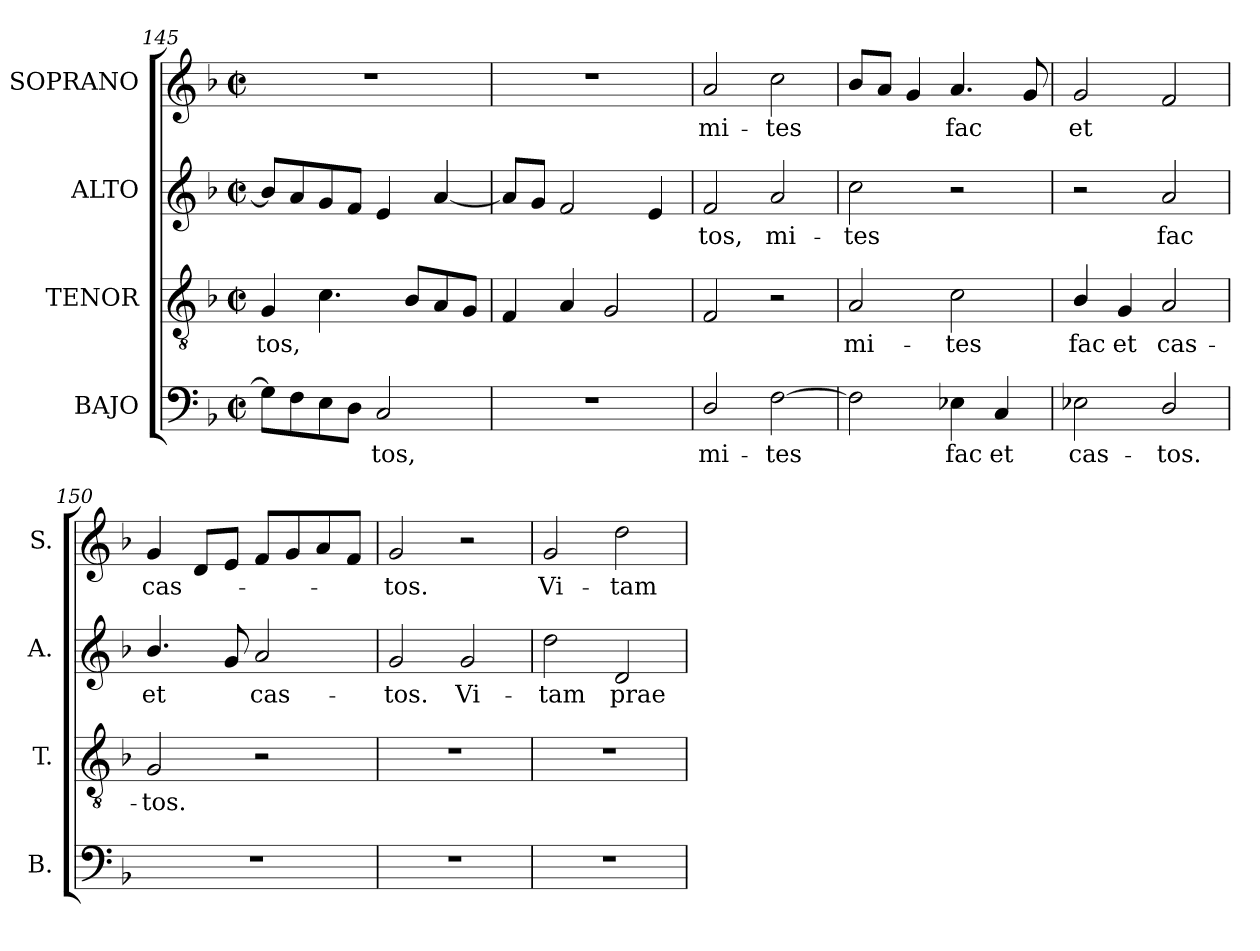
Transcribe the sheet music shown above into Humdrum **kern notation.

**kern	**text	**kern	**text	**kern	**text	**kern	**text
*part4	*part4	*part3	*part3	*part2	*part2	*part1	*part1
*staff4	*staff4	*staff3	*staff3	*staff2	*staff2	*staff1	*staff1
*I"BAJO	*	*I"TENOR	*	*I"ALTO	*	*I"SOPRANO	*
*I'B.	*	*I'T.	*	*I'A.	*	*I'S.	*
*clefF4	*	*clefGv2	*	*clefG2	*	*clefG2	*
*	*	*ITrd7c12	*	*	*	*	*
*k[b-]	*	*k[b-]	*	*k[b-]	*	*k[b-]	*
*F:	*	*F:	*	*F:	*	*F:	*
*M2/2	*	*M2/2	*	*M2/2	*	*M2/2	*
*met(c|)	*	*met(c|)	*	*met(c|)	*	*met(c|)	*
=145	=145	=145	=145	=145	=145	=145	=145
!	!	!	!LO:LY:b:color=#000000	!	!	!	!
8Gi\L]	.	4GGi/	tos,	8b-i/L]	.	1r	.
8Fi\	.	.	.	8ai/	.	.	.
8Ei\	.	4.Ci\	.	8gi/	.	.	.
8Di\J	.	.	.	8fi/J	.	.	.
!	!LO:LY:b:color=#000000	!	!	!	!	!	!
2Ci/	-tos,	.	.	4ei/	.	.	.
.	.	8BB-i/L	.	.	.	.	.
.	.	8AAi/	.	[4ai/	.	.	.
.	.	8GGi/J	.	.	.	.	.
=146	=146	=146	=146	=146	=146	=146	=146
1r	.	4FFi/	.	8ai/L]	.	1r	.
.	.	.	.	8gi/J	.	.	.
.	.	4AAi/	.	2fi/	.	.	.
.	.	2GGi/	.	.	.	.	.
.	.	.	.	4ei/	.	.	.
=147	=147	=147	=147	=147	=147	=147	=147
!	!LO:LY:b:color=#000000	!	!	!	!	!	!
!	!	!	!	!	!LO:LY:b:color=#000000	!	!
!	!	!	!	!	!	!	!LO:LY:b:color=#000000
2Di/	mi-	2FFi/	.	2fi/	-tos,	2ai/	mi-
!	!LO:LY:b:color=#000000	!	!	!	!	!	!
!	!	!	!	!	!LO:LY:b:color=#000000	!	!
!	!	!	!	!	!	!	!LO:LY:b:color=#000000
[2Fi\	-tes	2r	.	2ai/	mi-	2cci\	-tes
!!LO:LB:g=z
=148	=148	=148	=148	=148	=148	=148	=148
!	!	!	!LO:LY:b:color=#000000	!	!	!	!
!	!	!	!	!	!LO:LY:b:color=#000000	!	!
2Fi\]	.	2AAi/	mi-	2cci\	-tes	8b-i/L	.
.	.	.	.	.	.	8ai/J	.
.	.	.	.	.	.	4gi/	.
!	!LO:LY:b:color=#000000	!	!	!	!	!	!
!	!	!	!LO:LY:b:color=#000000	!	!	!	!
!	!	!	!	!	!	!	!LO:LY:b:color=#000000
4E-Xi\	fac	2Ci\	-tes	2r	.	4.ai/	fac
!	!LO:LY:b:color=#000000	!	!	!	!	!	!
4Ci/	et	.	.	.	.	.	.
.	.	.	.	.	.	8gi/	.
=149	=149	=149	=149	=149	=149	=149	=149
!	!LO:LY:b:color=#000000	!	!	!	!	!	!
!	!	!	!LO:LY:b:color=#000000	!	!	!	!
!	!	!	!	!	!	!	!LO:LY:b:color=#000000
2E-Xi\	cas-	4BB-i/	fac	2r	.	2gi/	et
!	!	!	!LO:LY:b:color=#000000	!	!	!	!
.	.	4GGi/	et	.	.	.	.
!	!LO:LY:b:color=#000000	!	!	!	!	!	!
!	!	!	!LO:LY:b:color=#000000	!	!	!	!
!	!	!	!	!	!LO:LY:b:color=#000000	!	!
2Di/	-tos.	2AAi/	cas-	2ai/	fac	2fi/	.
=150	=150	=150	=150	=150	=150	=150	=150
!	!	!	!LO:LY:b:color=#000000	!	!	!	!
!	!	!	!	!	!LO:LY:b:color=#000000	!	!
!	!	!	!	!	!	!	!LO:LY:b:color=#000000
1r	.	2GGi/	-tos.	4.b-i/	et	4gi/	cas-
.	.	.	.	.	.	8di/L	.
.	.	.	.	8gi/	.	8ei/J	.
!	!	!	!	!	!LO:LY:b:color=#000000	!	!
.	.	2r	.	2ai/	cas-	8fi/L	.
.	.	.	.	.	.	8gi/	.
.	.	.	.	.	.	8ai/	.
.	.	.	.	.	.	8fi/J	.
=151	=151	=151	=151	=151	=151	=151	=151
!	!	!	!	!	!LO:LY:b:color=#000000	!	!
!	!	!	!	!	!	!	!LO:LY:b:color=#000000
1r	.	1r	.	2gi/	-tos.	2gi/	-tos.
!	!	!	!	!	!LO:LY:b:color=#000000	!	!
.	.	.	.	2gi/	Vi-	2r	.
=152	=152	=152	=152	=152	=152	=152	=152
!	!	!	!	!	!LO:LY:b:color=#000000	!	!
!	!	!	!	!	!	!	!LO:LY:b:color=#000000
1r	.	1r	.	2ddi\	-tam	2gi/	Vi-
!	!	!	!	!	!LO:LY:b:color=#000000	!	!
!	!	!	!	!	!	!	!LO:LY:b:color=#000000
.	.	.	.	2di/	prae-	2ddi\	-tam
=	=	=	=	=	=	=	=
*-	*-	*-	*-	*-	*-	*-	*-
